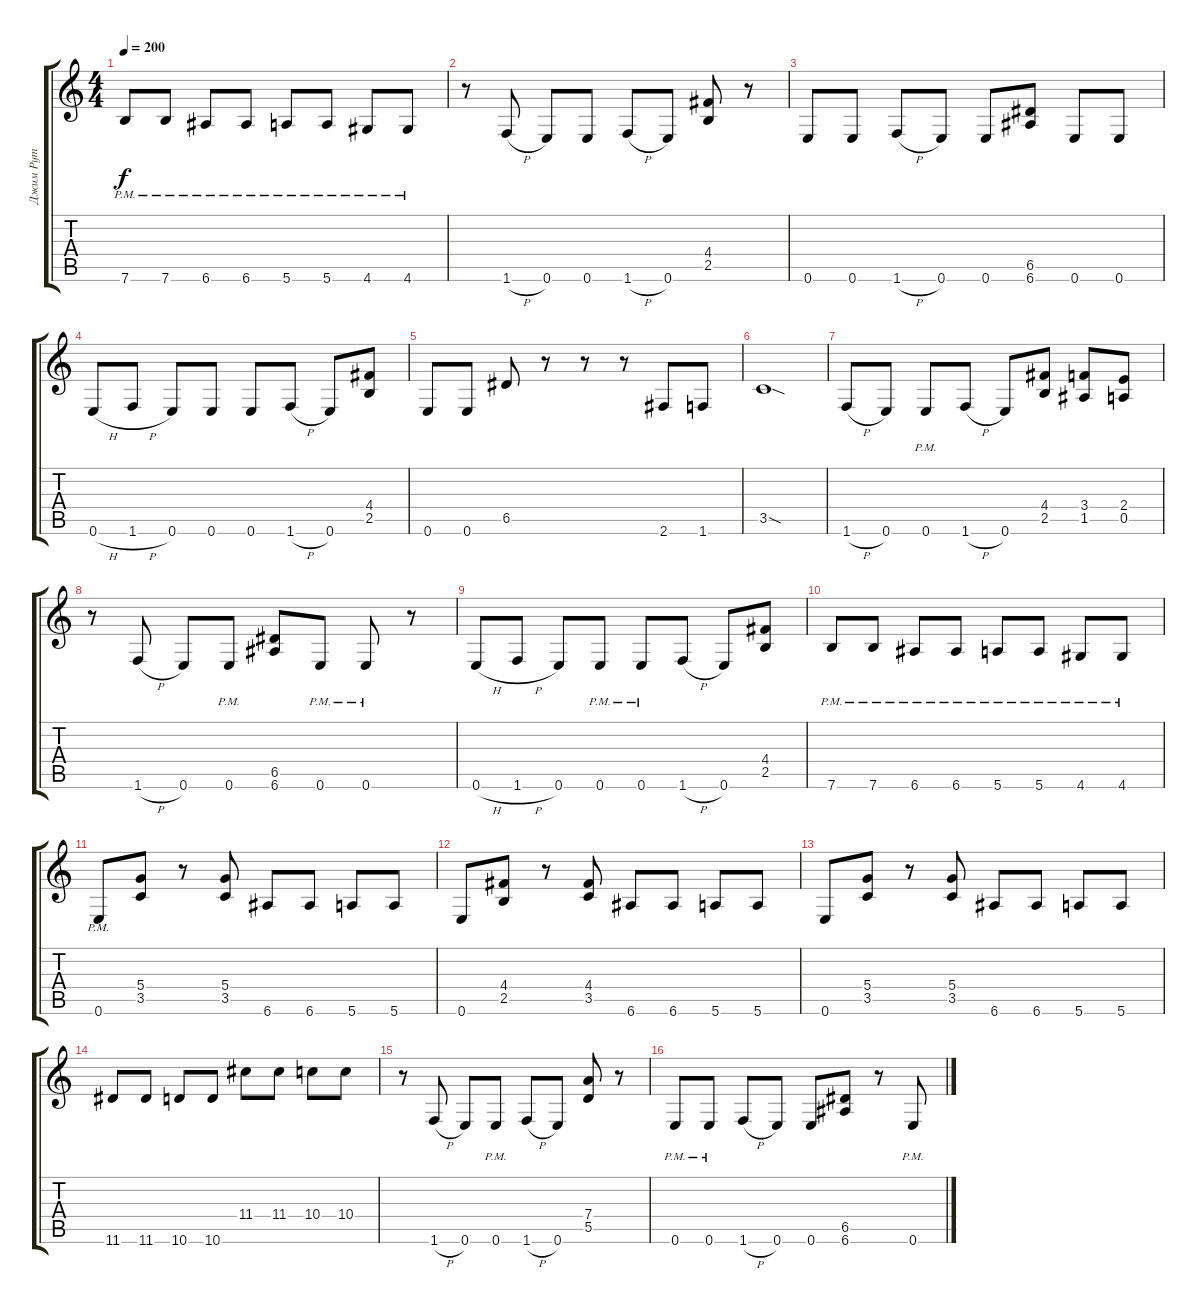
\track ("Джим Рут" "Джим Рут") {instrument distortionguitar}
\staff {score tabs}
\tuning (E4 B3 G3 D3 A2 E2) {hide}
\ts (4 4)
\tempo 200
\clef g2
\ks c
7.6{pm}.8{dy f} 7.6{pm}.8 6.6{pm}.8 6.6{pm}.8 5.6{pm}.8 5.6{pm}.8 4.6{pm}.8 4.6{pm}.8 |
r.8 1.6{h}.8 0.6.8 0.6.8 1.6{h}.8 0.6.8 (4.4 2.5).8 r.8 |
0.6.8 0.6.8 1.6{h}.8 0.6.8 0.6.8 (6.5 6.6).8 0.6.8 0.6.8 |
0.6{h}.8 1.6{h}.8 0.6.8 0.6.8 0.6.8 1.6{h}.8 0.6.8 (4.4 2.5).8 |
0.6.8 0.6.8 6.5.8 r.8 r.8 r.8 2.6.8 1.6.8 |
3.5{sod}.1 |
1.6{h}.8 0.6.8 0.6{pm}.8 1.6{h}.8 0.6.8 (4.4 2.5).8 (3.4 1.5).8 (2.4 0.5).8 |
r.8 1.6{h}.8 0.6.8 0.6{pm}.8 (6.5 6.6).8 0.6{pm}.8 0.6{pm}.8 r.8 |
0.6{h}.8 1.6{h}.8 0.6.8 0.6{pm}.8 0.6{pm}.8 1.6{h}.8 0.6.8 (4.4 2.5).8 |
7.6{pm}.8 7.6{pm}.8 6.6{pm}.8 6.6{pm}.8 5.6{pm}.8 5.6{pm}.8 4.6{pm}.8 4.6{pm}.8 |
0.6{pm}.8 (5.4 3.5).8 r.8 (5.4 3.5).8 6.6.8 6.6.8 5.6.8 5.6.8 |
0.6.8 (4.4 2.5).8 r.8 (4.4 3.5).8 6.6.8 6.6.8 5.6.8 5.6.8 |
0.6.8 (5.4 3.5).8 r.8 (5.4 3.5).8 6.6.8 6.6.8 5.6.8 5.6.8 |
11.6.8 11.6.8 10.6.8 10.6.8 11.4.8 11.4.8 10.4.8 10.4.8 |
r.8 1.6{h}.8 0.6.8 0.6{pm}.8 1.6{h}.8 0.6.8 (7.4 5.5).8 r.8 |
0.6{pm}.8 0.6{pm}.8 1.6{h}.8 0.6.8 0.6.8 (6.5 6.6).8 r.8 0.6{pm}.8
